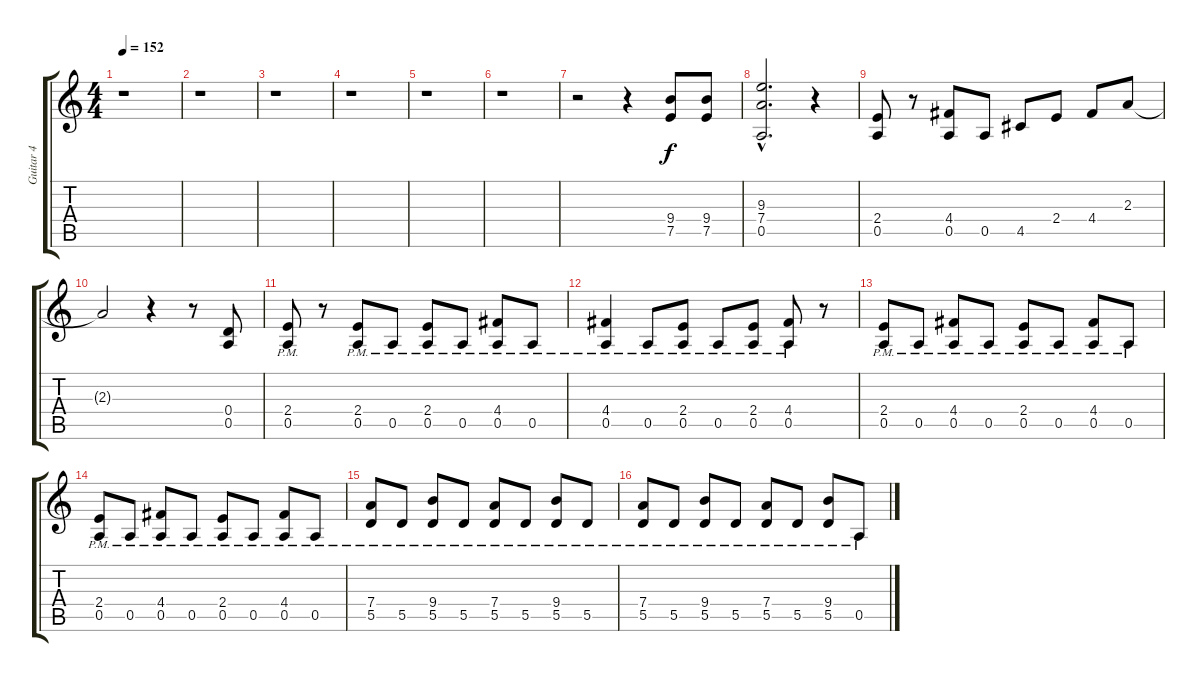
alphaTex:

\track ("Guitar 4" "Guitar 4") {instrument overdrivenguitar}
\staff {score tabs}
\tuning (E4 B3 G3 D3 A2 E2) {hide}
\ts (4 4)
\tempo 152
\clef g2
\ks c
r.1{dy f instrument overdrivenguitar} |
r.1 |
r.1 |
r.1 |
r.1 |
r.1 |
r.2 r.4 (9.4 7.5).8 (9.4 7.5).8 |
(9.3{hac} 7.4{hac} 0.5{hac}).2{d} r.4 |
(2.4 0.5).8 r.8 (4.4 0.5).8 0.5.8 4.5.8 2.4.8 4.4.8 2.3.8 |
2.3{t}.2 r.4 r.8 (0.4 0.5).8 |
(2.4{pm} 0.5{pm}).8 r.8 (2.4{pm} 0.5{pm}).8 0.5{pm}.8 (2.4{pm} 0.5{pm}).8 0.5{pm}.8 (4.4{pm} 0.5{pm}).8 0.5{pm}.8 |
(4.4{pm} 0.5{pm}).4 0.5{pm}.8 (2.4{pm} 0.5{pm}).8 0.5{pm}.8 (2.4{pm} 0.5{pm}).8 (4.4{pm} 0.5{pm}).8 r.8 |
(2.4{pm} 0.5{pm}).8 0.5{pm}.8 (4.4{pm} 0.5{pm}).8 0.5{pm}.8 (2.4{pm} 0.5{pm}).8 0.5{pm}.8 (4.4{pm} 0.5{pm}).8 0.5{pm}.8 |
(2.4 0.5{pm}).8 0.5{pm}.8 (4.4{pm} 0.5{pm}).8 0.5{pm}.8 (2.4{pm} 0.5{pm}).8 0.5{pm}.8 (4.4{pm} 0.5{pm}).8 0.5{pm}.8 |
(7.4{pm} 5.5{pm}).8 5.5{pm}.8 (9.4{pm} 5.5{pm}).8 5.5{pm}.8 (7.4{pm} 5.5{pm}).8 5.5{pm}.8 (9.4{pm} 5.5{pm}).8 5.5{pm}.8 |
(7.4{pm} 5.5{pm}).8 5.5{pm}.8 (9.4{pm} 5.5{pm}).8 5.5{pm}.8 (7.4{pm} 5.5{pm}).8 5.5{pm}.8 (9.4{pm} 5.5{pm}).8 0.5{pm}.8
